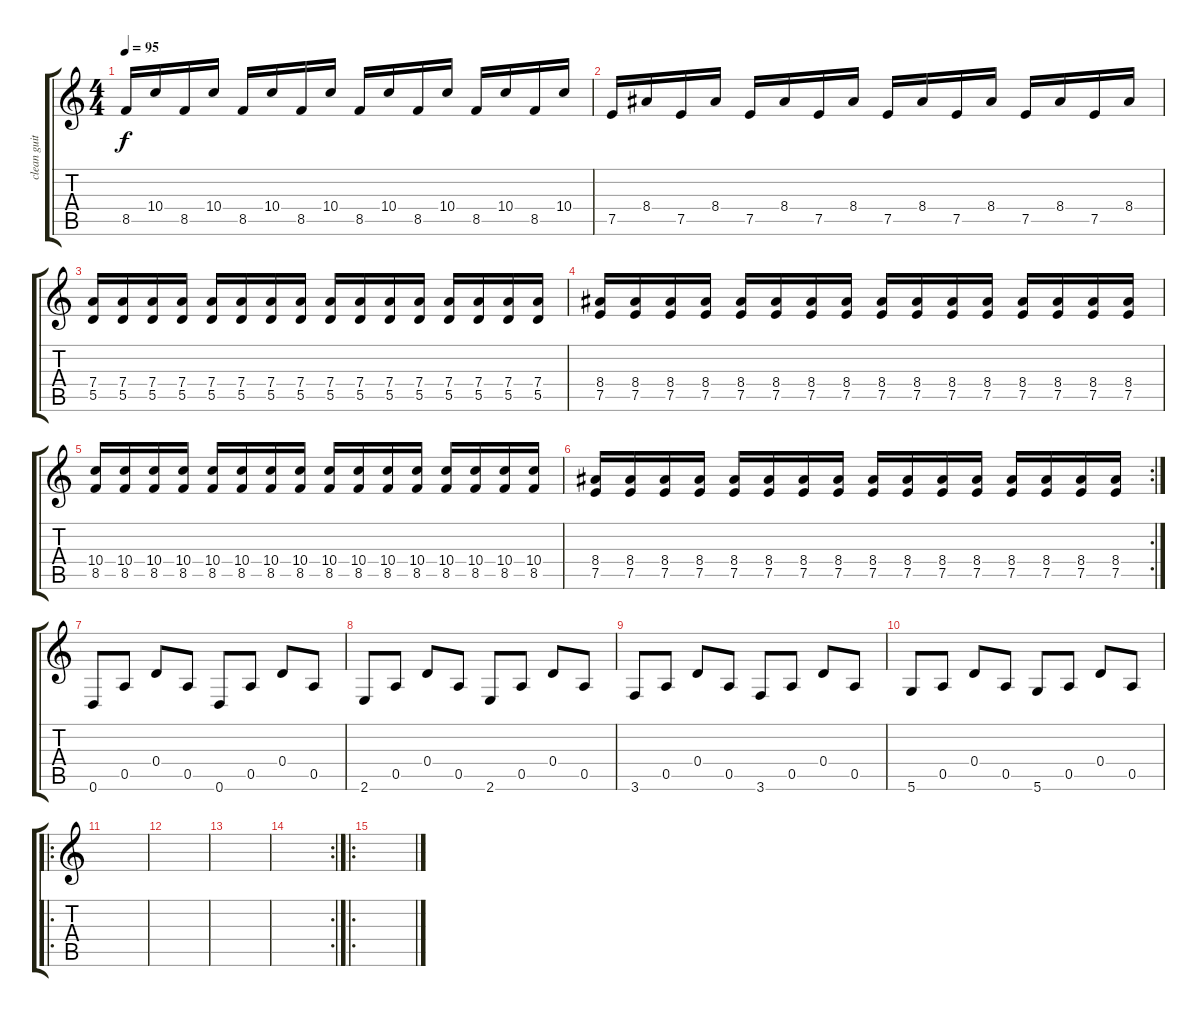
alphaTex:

\track ("clean guitar" "clean guit") {instrument acousticguitarnylon}
\staff {score tabs}
\tuning (E4 B3 G3 D3 A2 D2) {hide}
\ts (4 4)
\tempo 95
\clef g2
\ks c
8.5.16{dy f} 10.4.16 8.5.16 10.4.16 8.5.16 10.4.16 8.5.16 10.4.16 8.5.16 10.4.16 8.5.16 10.4.16 8.5.16 10.4.16 8.5.16 10.4.16 |
7.5.16 8.4.16 7.5.16 8.4.16 7.5.16 8.4.16 7.5.16 8.4.16 7.5.16 8.4.16 7.5.16 8.4.16 7.5.16 8.4.16 7.5.16 8.4.16 |
(7.4 5.5).16 (7.4 5.5).16 (7.4 5.5).16 (7.4 5.5).16 (7.4 5.5).16 (7.4 5.5).16 (7.4 5.5).16 (7.4 5.5).16 (7.4 5.5).16 (7.4 5.5).16 (7.4 5.5).16 (7.4 5.5).16 (7.4 5.5).16 (7.4 5.5).16 (7.4 5.5).16 (7.4 5.5).16 |
(8.4 7.5).16 (8.4 7.5).16 (8.4 7.5).16 (8.4 7.5).16 (8.4 7.5).16 (8.4 7.5).16 (8.4 7.5).16 (8.4 7.5).16 (8.4 7.5).16 (8.4 7.5).16 (8.4 7.5).16 (8.4 7.5).16 (8.4 7.5).16 (8.4 7.5).16 (8.4 7.5).16 (8.4 7.5).16 |
(10.4 8.5).16 (10.4 8.5).16 (10.4 8.5).16 (10.4 8.5).16 (10.4 8.5).16 (10.4 8.5).16 (10.4 8.5).16 (10.4 8.5).16 (10.4 8.5).16 (10.4 8.5).16 (10.4 8.5).16 (10.4 8.5).16 (10.4 8.5).16 (10.4 8.5).16 (10.4 8.5).16 (10.4 8.5).16 |
\rc 2
(8.4 7.5).16 (8.4 7.5).16 (8.4 7.5).16 (8.4 7.5).16 (8.4 7.5).16 (8.4 7.5).16 (8.4 7.5).16 (8.4 7.5).16 (8.4 7.5).16 (8.4 7.5).16 (8.4 7.5).16 (8.4 7.5).16 (8.4 7.5).16 (8.4 7.5).16 (8.4 7.5).16 (8.4 7.5).16 |
0.6.8 0.5.8 0.4.8 0.5.8 0.6.8 0.5.8 0.4.8 0.5.8 |
2.6.8 0.5.8 0.4.8 0.5.8 2.6.8 0.5.8 0.4.8 0.5.8 |
3.6.8 0.5.8 0.4.8 0.5.8 3.6.8 0.5.8 0.4.8 0.5.8 |
5.6.8 0.5.8 0.4.8 0.5.8 5.6.8 0.5.8 0.4.8 0.5.8 |
\ro
|
|
|
\rc 2
|
\ro
